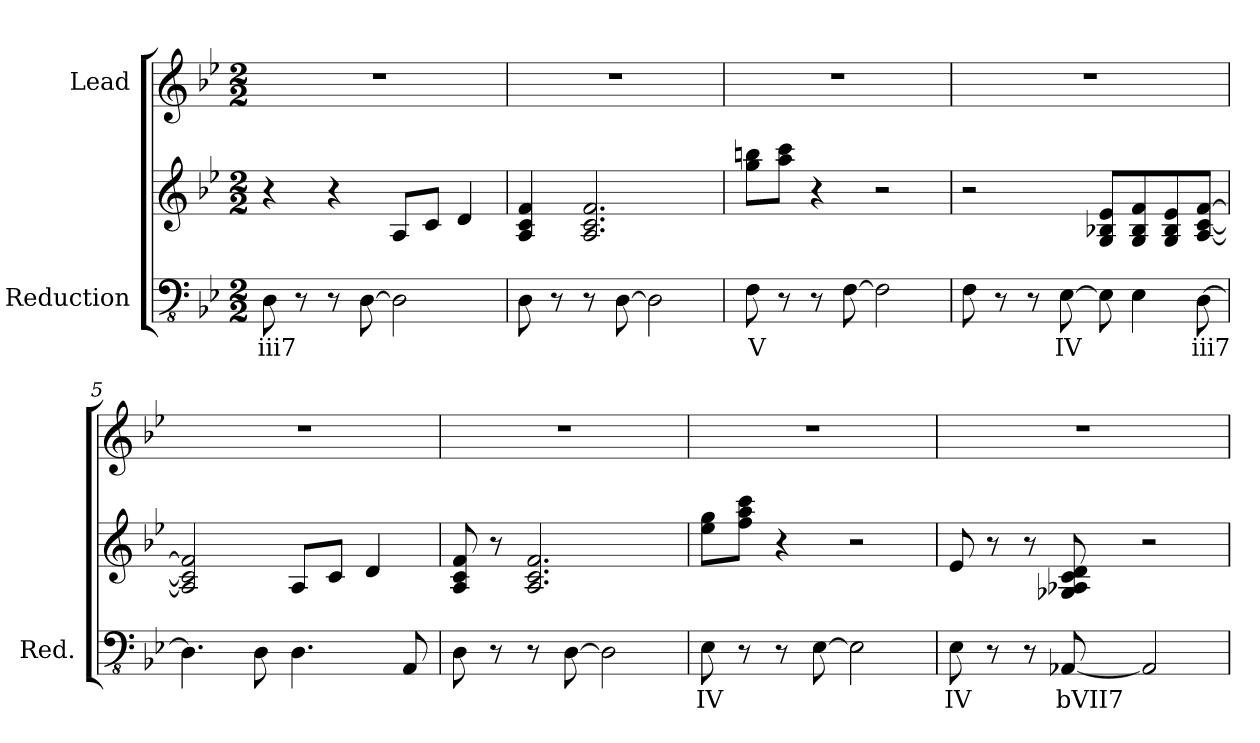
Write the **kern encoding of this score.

**kern	**text	**kern	**kern
*part2	*part2	*part2	*part1
*staff3	*staff3	*staff2	*staff1
*I"Reduction	*	*	*I"Lead
*I'Red.	*	*	*
!!LO:PB:g=z
*clefFv4	*	*clefG2	*clefG2
*k[b-e-]	*	*k[b-e-]	*k[b-e-]
*B-:	*	*B-:	*B-:
*M2/2	*	*M2/2	*M2/2
=1	=1	=1	=1
!	!LO:LY:b:color=#000000	!	!
8DDi\	iii7	4r	1r
8r	.	.	.
8r	.	4r	.
[>8DDi\	.	.	.
2DDi\]	.	8Ai/L	.
.	.	8ci/J	.
.	.	4di/	.
=2	=2	=2	=2
8DDi\	.	4Ai/ 4ci 4fi	1r
8r	.	.	.
8r	.	2.Ai/ 2.ci 2.fi	.
[>8DDi\	.	.	.
2DDi\]	.	.	.
=3	=3	=3	=3
!	!LO:LY:b:color=#000000	!	!
8FFi\	V	8ggi\ 8bbniL	1r
!	!LO:LY:b:color=#000000	!	!
8r	VI7	8aai\ 8ccciJ	.
8r	.	4r	.
[>8FFi\	.	.	.
2FFi\]	.	2r	.
=4	=4	=4	=4
8FFi\	.	2r	1r
8r	.	.	.
8r	.	.	.
!	!LO:LY:b:color=#000000	!	!
[>8EE-i\	IV	.	.
8EE-i\]	.	8Gi/ 8B-Xi 8e-iL	.
4EE-i\	.	8Gi/ 8B-i 8fi	.
.	.	8Gi/ 8B-i 8e-i	.
!	!LO:LY:b:color=#000000	!	!
[>8DDi\	iii7	[<8Ai/ [<8ci [>8fiJ	.
!!LO:LB:g=z
=5	=5	=5	=5
4.DDi\]	.	2Ai/] 2ci] 2fi]	1r
8DDi\	.	.	.
4.DDi\	.	8Ai/L	.
.	.	8ci/J	.
.	.	4di/	.
8AAAi/	.	.	.
=6	=6	=6	=6
8DDi\	.	8Ai/ 8ci 8fi	1r
8r	.	8r	.
8r	.	2.Ai/ 2.ci 2.fi	.
[>8DDi\	.	.	.
2DDi\]	.	.	.
=7	=7	=7	=7
!	!LO:LY:b:color=#000000	!	!
8EE-i\	IV	8ee-i\ 8ggiL	1r
!	!LO:LY:b:color=#000000	!	!
8r	V7	8ffi\ 8aai 8ccciJ	.
8r	.	4r	.
[>8EE-i\	.	.	.
2EE-i\]	.	2r	.
=8	=8	=8	=8
!	!LO:LY:b:color=#000000	!	!
8EE-i\	IV	8e-i/	1r
8r	.	8r	.
8r	.	8r	.
!	!LO:LY:b:color=#000000	!	!
[<8AAA-Xi/	bVII7	8G-Xi/ 8A-Xi 8ci 8di	.
2AAA-i/]	.	2r	.
=	=	=	=
*-	*-	*-	*-
